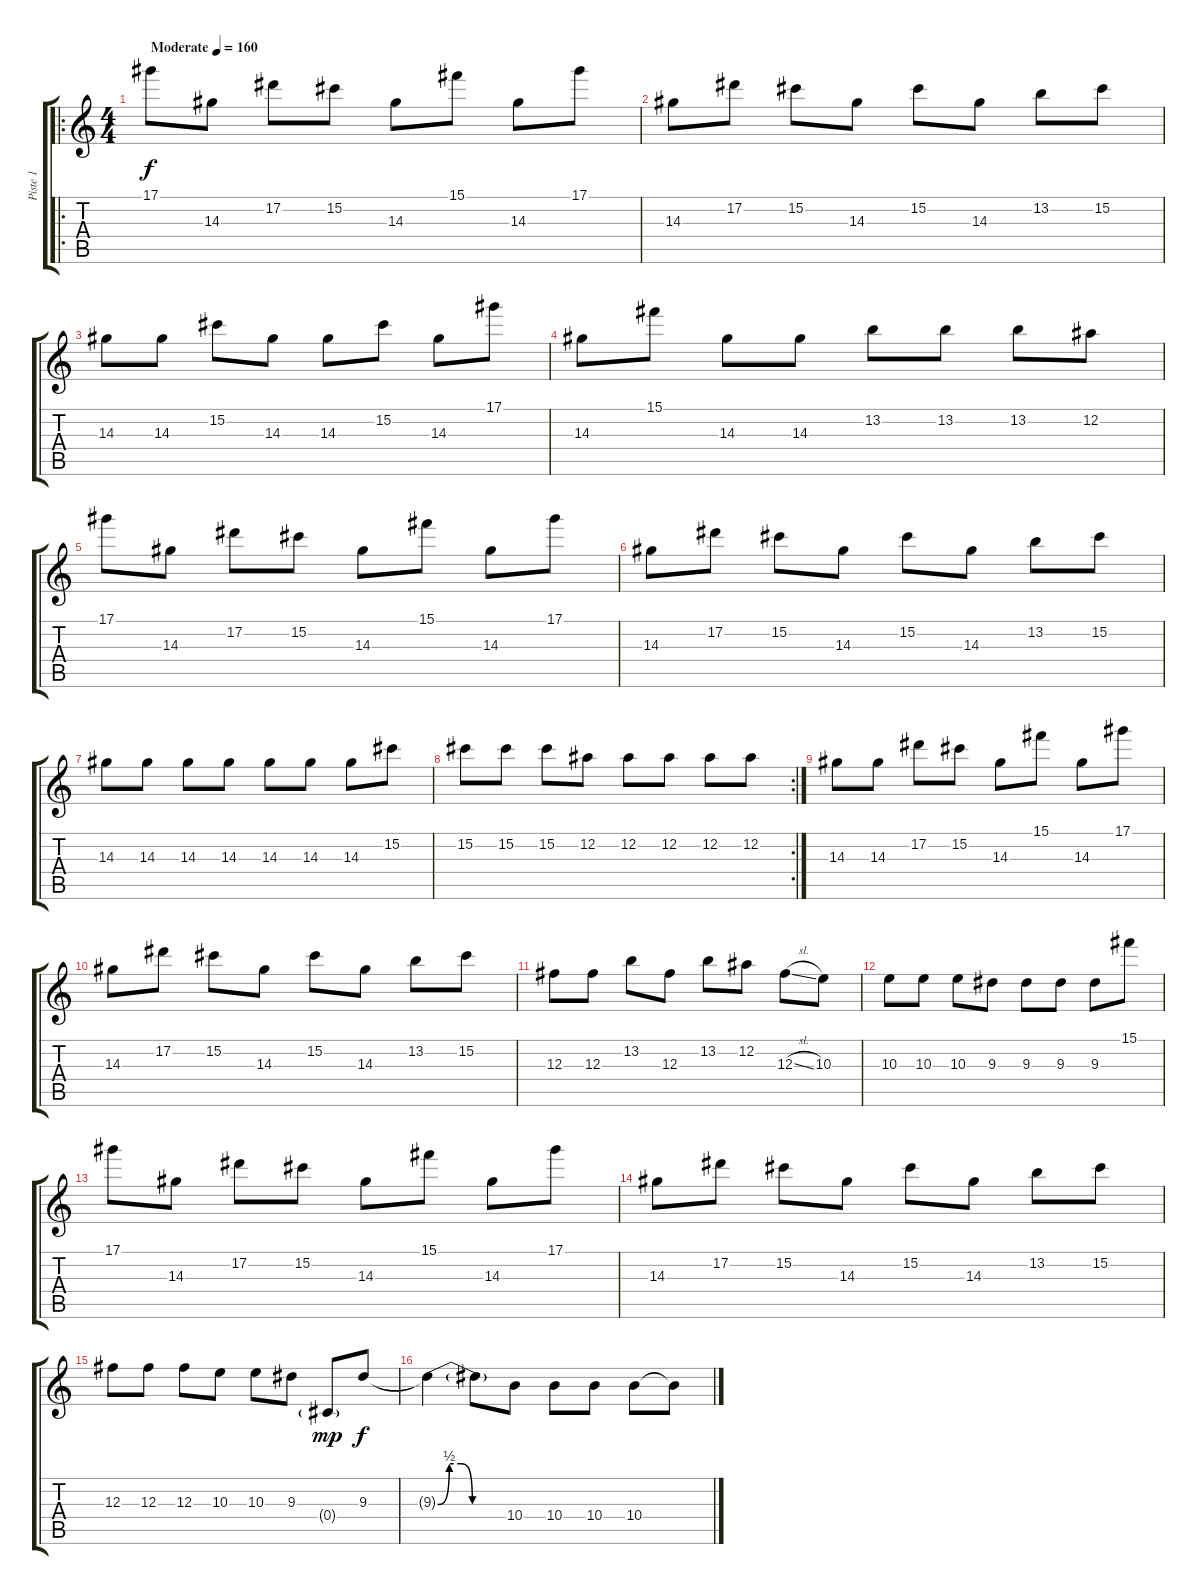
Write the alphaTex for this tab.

\track ("Piste 1" "Piste 1") {instrument distortionguitar}
\staff {score tabs}
\tuning (Eb4 Bb3 Gb3 Db3 Ab2 Db2) {hide}
\ro
\ts (4 4)
\tempo (160 "Moderate")
\clef g2
\ks c
17.1.8{dy f instrument distortionguitar} 14.3.8 17.2.8 15.2.8 14.3.8 15.1.8 14.3.8 17.1.8 |
14.3.8 17.2.8 15.2.8 14.3.8 15.2.8 14.3.8 13.2.8 15.2.8 |
14.3.8 14.3.8 15.2.8 14.3.8 14.3.8 15.2.8 14.3.8 17.1.8 |
14.3.8 15.1.8 14.3.8 14.3.8 13.2.8 13.2.8 13.2.8 12.2.8 |
17.1.8 14.3.8 17.2.8 15.2.8 14.3.8 15.1.8 14.3.8 17.1.8 |
14.3.8 17.2.8 15.2.8 14.3.8 15.2.8 14.3.8 13.2.8 15.2.8 |
14.3.8 14.3.8 14.3.8 14.3.8 14.3.8 14.3.8 14.3.8 15.2.8 |
\rc 2
15.2.8 15.2.8 15.2.8 12.2.8 12.2.8 12.2.8 12.2.8 12.2.8 |
14.3.8 14.3.8 17.2.8 15.2.8 14.3.8 15.1.8 14.3.8 17.1.8 |
14.3.8 17.2.8 15.2.8 14.3.8 15.2.8 14.3.8 13.2.8 15.2.8 |
12.3.8 12.3.8 13.2.8 12.3.8 13.2.8 12.2.8 12.3{sl}.8 10.3.8 |
10.3.8 10.3.8 10.3.8 9.3.8 9.3.8 9.3.8 9.3.8 15.1.8 |
17.1.8 14.3.8 17.2.8 15.2.8 14.3.8 15.1.8 14.3.8 17.1.8 |
14.3.8 17.2.8 15.2.8 14.3.8 15.2.8 14.3.8 13.2.8 15.2.8 |
12.3.8 12.3.8 12.3.8 10.3.8 10.3.8 9.3.8 0.4{g}.8{dy mp} 9.3.8{dy f} |
9.3{be (custom 0 0 10 2 20 2 30 0 60 0) t}.4 9.3{t}.8 10.4.8 10.4.8 10.4.8 10.4.8 10.4{t}.8
